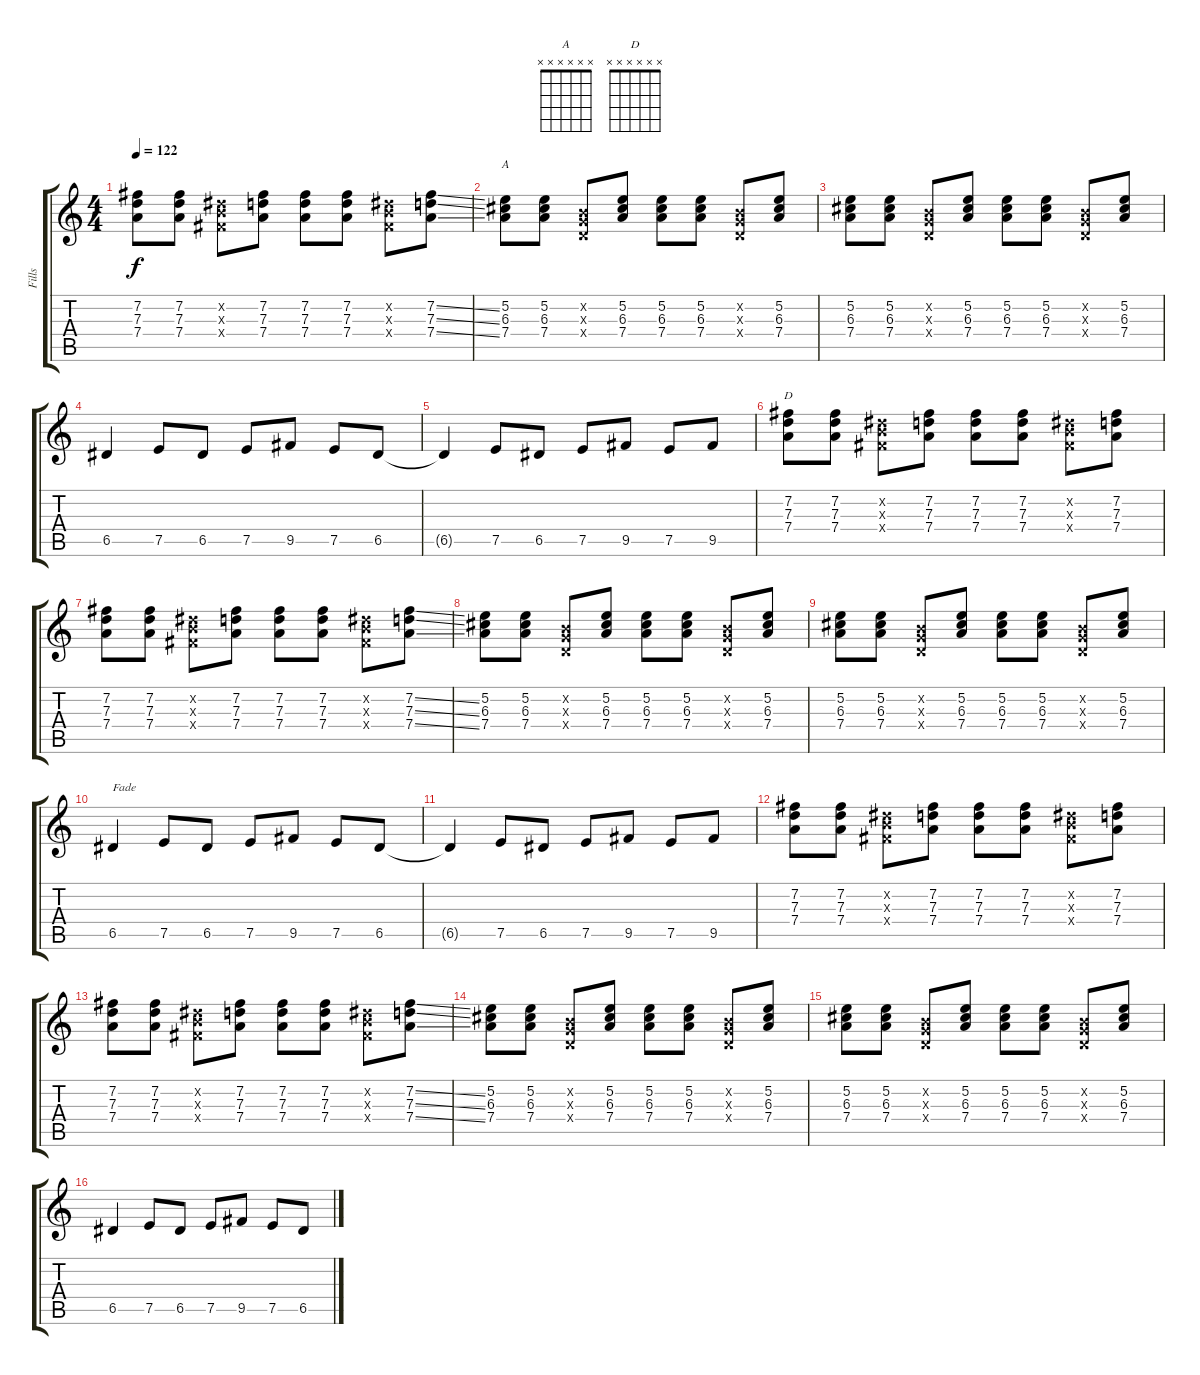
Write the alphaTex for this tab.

\track ("Fills" "Fills") {instrument overdrivenguitar}
\staff {score tabs}
\tuning (E4 B3 G3 D3 A2 E2) {hide}
\chord ("A" x x x x x x) {firstfret 0}
\chord ("D" x x x x x x) {firstfret 0}
\ts (4 4)
\tempo 122
\clef g2
\ks c
(7.2 7.3 7.4).8{dy f} (7.2 7.3 7.4).8 (4.2{x} 4.3{x} 4.4{x}).8 (7.2 7.3 7.4).8 (7.2 7.3 7.4).8 (7.2 7.3 7.4).8 (4.2{x} 4.3{x} 4.4{x}).8 (7.2{ss} 7.3{ss} 7.4{ss}).8 |
(5.2 6.3 7.4).8{ch "A"} (5.2 6.3 7.4).8 (0.2{x} 0.3{x} 0.4{x}).8 (5.2 6.3 7.4).8 (5.2 6.3 7.4).8 (5.2 6.3 7.4).8 (0.2{x} 0.3{x} 0.4{x}).8 (5.2 6.3 7.4).8 |
(5.2 6.3 7.4).8 (5.2 6.3 7.4).8 (0.2{x} 0.3{x} 0.4{x}).8 (5.2 6.3 7.4).8 (5.2 6.3 7.4).8 (5.2 6.3 7.4).8 (0.2{x} 0.3{x} 0.4{x}).8 (5.2 6.3 7.4).8 |
6.5.4{volume 11 balance 8} 7.5.8 6.5.8 7.5.8 9.5.8 7.5.8 6.5.8 |
6.5{t}.4 7.5.8 6.5.8 7.5.8 9.5.8 7.5.8 9.5.8 |
(7.2 7.3 7.4).8{ch "D" volume 6 balance 5} (7.2 7.3 7.4).8 (4.2{x} 4.3{x} 4.4{x}).8 (7.2 7.3 7.4).8 (7.2 7.3 7.4).8 (7.2 7.3 7.4).8 (4.2{x} 4.3{x} 4.4{x}).8 (7.2 7.3 7.4).8 |
(7.2 7.3 7.4).8 (7.2 7.3 7.4).8 (4.2{x} 4.3{x} 4.4{x}).8 (7.2 7.3 7.4).8 (7.2 7.3 7.4).8 (7.2 7.3 7.4).8 (4.2{x} 4.3{x} 4.4{x}).8 (7.2{ss} 7.3{ss} 7.4{ss}).8 |
(5.2 6.3 7.4).8 (5.2 6.3 7.4).8 (0.2{x} 0.3{x} 0.4{x}).8 (5.2 6.3 7.4).8 (5.2 6.3 7.4).8 (5.2 6.3 7.4).8 (0.2{x} 0.3{x} 0.4{x}).8 (5.2 6.3 7.4).8 |
(5.2 6.3 7.4).8 (5.2 6.3 7.4).8 (0.2{x} 0.3{x} 0.4{x}).8 (5.2 6.3 7.4).8 (5.2 6.3 7.4).8 (5.2 6.3 7.4).8 (0.2{x} 0.3{x} 0.4{x}).8 (5.2 6.3 7.4).8 |
6.5.4{txt "Fade" volume 10 balance 8} 7.5.8 6.5.8 7.5.8 9.5.8 7.5.8 6.5.8 |
6.5{t}.4 7.5.8 6.5.8 7.5.8 9.5.8 7.5.8 9.5.8 |
(7.2 7.3 7.4).8{volume 6 balance 5} (7.2 7.3 7.4).8 (4.2{x} 4.3{x} 4.4{x}).8 (7.2 7.3 7.4).8 (7.2 7.3 7.4).8 (7.2 7.3 7.4).8 (4.2{x} 4.3{x} 4.4{x}).8 (7.2 7.3 7.4).8 |
(7.2 7.3 7.4).8 (7.2 7.3 7.4).8 (4.2{x} 4.3{x} 4.4{x}).8 (7.2 7.3 7.4).8 (7.2 7.3 7.4).8 (7.2 7.3 7.4).8 (4.2{x} 4.3{x} 4.4{x}).8 (7.2{ss} 7.3{ss} 7.4{ss}).8 |
(5.2 6.3 7.4).8 (5.2 6.3 7.4).8 (0.2{x} 0.3{x} 0.4{x}).8 (5.2 6.3 7.4).8 (5.2 6.3 7.4).8 (5.2 6.3 7.4).8 (0.2{x} 0.3{x} 0.4{x}).8 (5.2 6.3 7.4).8 |
(5.2 6.3 7.4).8 (5.2 6.3 7.4).8 (0.2{x} 0.3{x} 0.4{x}).8 (5.2 6.3 7.4).8 (5.2 6.3 7.4).8 (5.2 6.3 7.4).8 (0.2{x} 0.3{x} 0.4{x}).8 (5.2 6.3 7.4).8 |
6.5.4{volume 8 balance 8} 7.5.8 6.5.8 7.5.8 9.5.8 7.5.8 6.5.8
